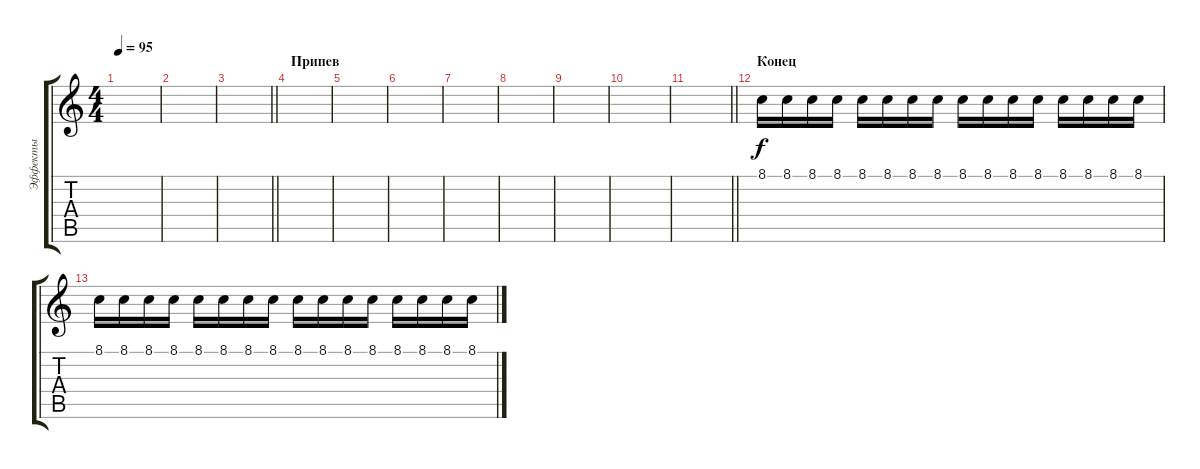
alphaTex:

\track ("Эффекты" "Эффекты") {instrument fx4atmosphere}
\staff {score tabs}
\tuning (E4 B3 G3 D3 A2 E2) {hide}
\ts (4 4)
\tempo 95
\clef g2
\ks c
|
|
\barLineRight lightlight
|
\section ("" "Припев")
|
|
|
|
|
|
|
\barLineRight lightlight
|
\section ("" "Конец")
8.1.16 8.1.16 8.1.16 8.1.16 8.1.16 8.1.16 8.1.16 8.1.16 8.1.16 8.1.16 8.1.16 8.1.16 8.1.16 8.1.16 8.1.16 8.1.16 |
8.1.16 8.1.16 8.1.16 8.1.16 8.1.16 8.1.16 8.1.16 8.1.16 8.1.16 8.1.16 8.1.16 8.1.16 8.1.16 8.1.16 8.1.16 8.1.16
